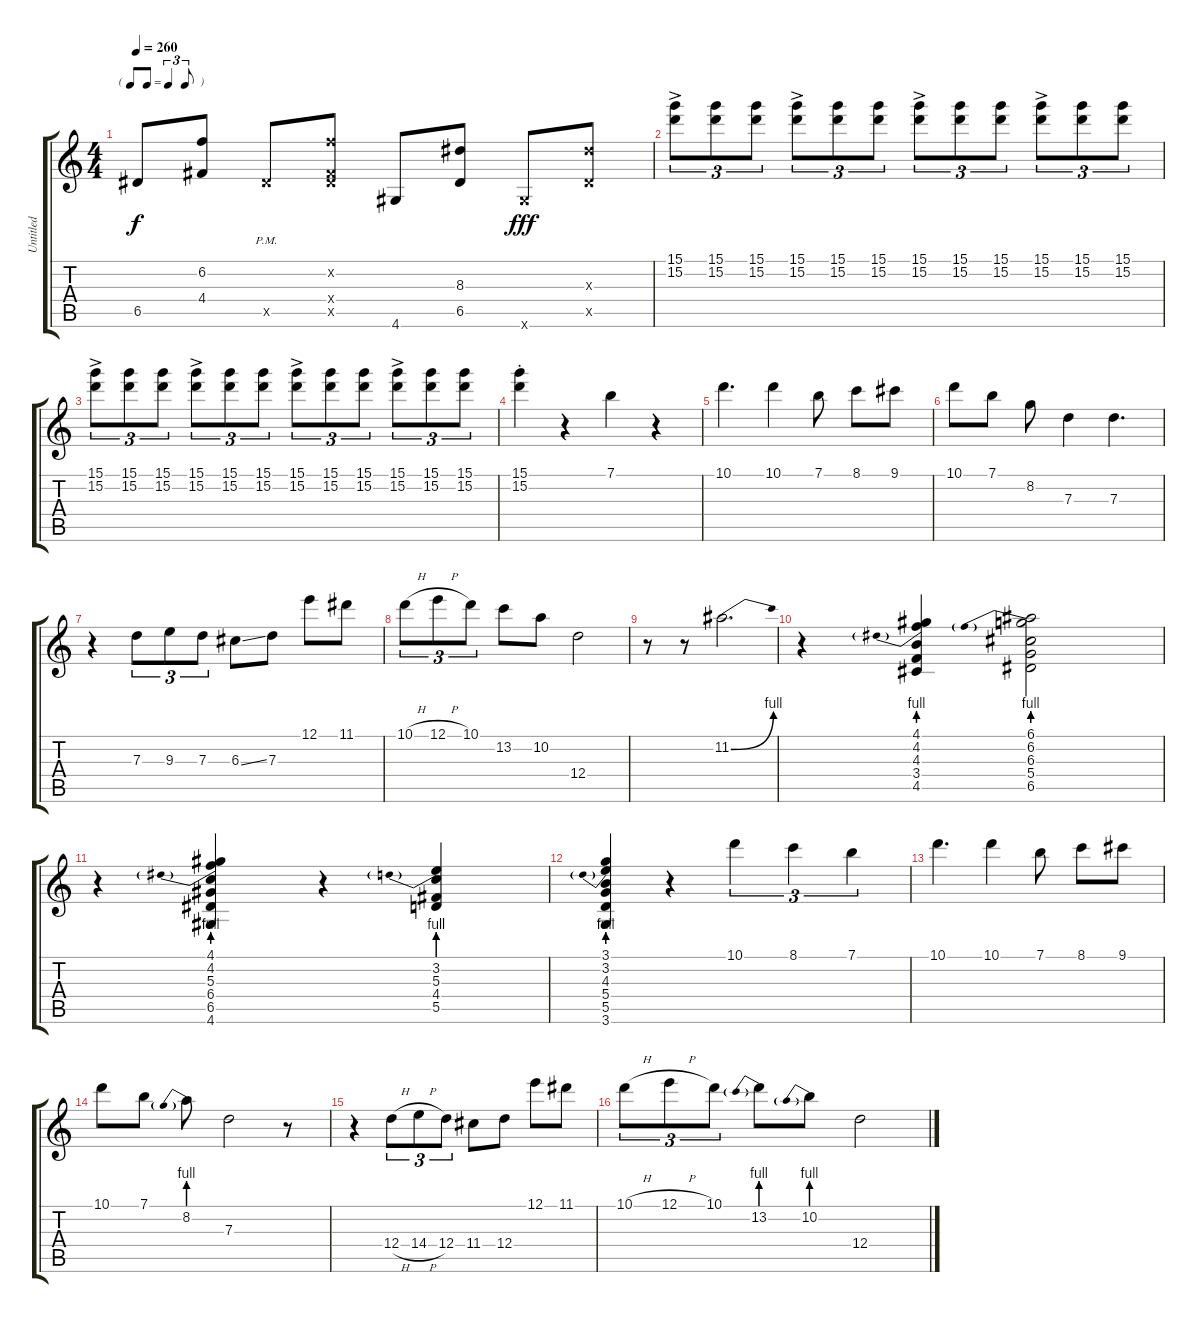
\track ("Untitled" "Untitled") {instrument acousticguitarsteel}
\staff {score tabs}
\tuning (E4 B3 G3 D3 A2 E2) {hide}
\ts (4 4)
\tf triplet8th
\tempo 260
\clef g2
\ks c
6.5.8{dy f} (6.2 4.4).8 6.5{pm x}.8 (6.2{x} 4.4{x} 6.5{x}).8 4.6.8 (8.3 6.5).8 4.6{x}.8{dy fff} (8.3{x} 6.5{x}).8 |
(15.1{ac} 15.2{ac}).8{tu (3 2)} (15.1 15.2).8{tu (3 2)} (15.1 15.2).8{tu (3 2)} (15.1{ac} 15.2{ac}).8{tu (3 2)} (15.1 15.2).8{tu (3 2)} (15.1 15.2).8{tu (3 2)} (15.1{ac} 15.2{ac}).8{tu (3 2)} (15.1 15.2).8{tu (3 2)} (15.1 15.2).8{tu (3 2)} (15.1{ac} 15.2{ac}).8{tu (3 2)} (15.1 15.2).8{tu (3 2)} (15.1 15.2).8{tu (3 2)} |
(15.1{ac} 15.2{ac}).8{tu (3 2)} (15.1 15.2).8{tu (3 2)} (15.1 15.2).8{tu (3 2)} (15.1{ac} 15.2{ac}).8{tu (3 2)} (15.1 15.2).8{tu (3 2)} (15.1 15.2).8{tu (3 2)} (15.1{ac} 15.2{ac}).8{tu (3 2)} (15.1 15.2).8{tu (3 2)} (15.1 15.2).8{tu (3 2)} (15.1{ac} 15.2{ac}).8{tu (3 2)} (15.1 15.2).8{tu (3 2)} (15.1 15.2).8{tu (3 2)} |
(15.1{st} 15.2{st}).4 r.4 7.1.4 r.4 |
10.1.4{d} 10.1.4 7.1.8 8.1.8 9.1.8 |
10.1.8 7.1.8 8.2.8 7.3.4 7.3.4{d} |
r.4 7.3.8{tu (3 2)} 9.3.8{tu (3 2)} 7.3.8{tu (3 2)} 6.3{ss}.8 7.3.8 12.1.8 11.1.8 |
10.1{h}.8{tu (3 2)} 12.1{h}.8{tu (3 2)} 10.1.8{tu (3 2)} 13.2.8 10.2.8 12.4.2 |
r.8 r.8 11.2{be (bend 0 0 60 4)}.2{d} |
r.4 (4.1 4.2{be (prebend 0 4 60 4)} 4.3 3.4 4.5).4 (6.1 6.2{be (prebend 0 4 60 4)} 6.3 5.4 6.5).2 |
r.4 (4.1 4.2{be (prebend 0 4 60 4)} 5.3 6.4 6.5 4.6).4 r.4 (3.2{be (prebend 0 4 60 4)} 5.3 4.4 5.5).4 |
(3.1 3.2{be (prebend 0 4 60 4)} 4.3 5.4 5.5 3.6).4 r.4 10.1.4{tu (3 2)} 8.1.4{tu (3 2)} 7.1.4{tu (3 2)} |
10.1.4{d} 10.1.4 7.1.8 8.1.8 9.1.8 |
10.1.8 7.1.8 8.2{be (prebend 0 4 60 4)}.8 7.3.2 r.8 |
r.4 12.4{h}.8{tu (3 2)} 14.4{h}.8{tu (3 2)} 12.4.8{tu (3 2)} 11.4.8 12.4.8 12.1.8 11.1.8 |
10.1{h}.8{tu (3 2)} 12.1{h}.8{tu (3 2)} 10.1.8{tu (3 2)} 13.2{be (prebend 0 4 60 4)}.8 10.2{be (prebend 0 4 60 4)}.8 12.4.2
